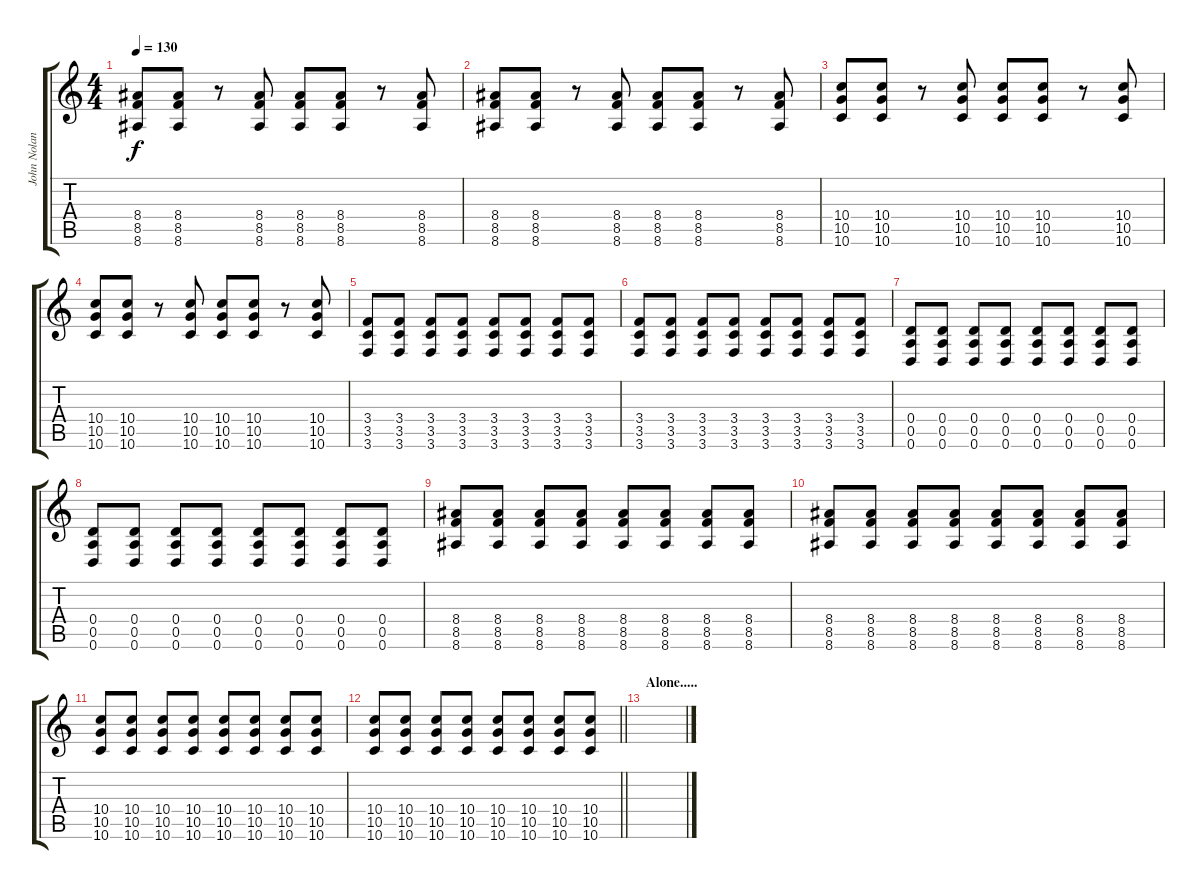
\track ("John Nolan-Rhythm Guitar" "John Nolan") {instrument electricguitarclean}
\staff {score tabs}
\tuning (E4 B3 G3 D3 A2 D2) {hide}
\ts (4 4)
\tempo 130
\clef g2
\ks c
(8.4 8.5 8.6).8{dy f} (8.4 8.5 8.6).8 r.8 (8.4 8.5 8.6).8 (8.4 8.5 8.6).8 (8.4 8.5 8.6).8 r.8 (8.4 8.5 8.6).8 |
(8.4 8.5 8.6).8 (8.4 8.5 8.6).8 r.8 (8.4 8.5 8.6).8 (8.4 8.5 8.6).8 (8.4 8.5 8.6).8 r.8 (8.4 8.5 8.6).8 |
(10.4 10.5 10.6).8 (10.4 10.5 10.6).8 r.8 (10.4 10.5 10.6).8 (10.4 10.5 10.6).8 (10.4 10.5 10.6).8 r.8 (10.4 10.5 10.6).8 |
(10.4 10.5 10.6).8 (10.4 10.5 10.6).8 r.8 (10.4 10.5 10.6).8 (10.4 10.5 10.6).8 (10.4 10.5 10.6).8 r.8 (10.4 10.5 10.6).8 |
(3.4 3.5 3.6).8 (3.4 3.5 3.6).8 (3.4 3.5 3.6).8 (3.4 3.5 3.6).8 (3.4 3.5 3.6).8 (3.4 3.5 3.6).8 (3.4 3.5 3.6).8 (3.4 3.5 3.6).8 |
(3.4 3.5 3.6).8 (3.4 3.5 3.6).8 (3.4 3.5 3.6).8 (3.4 3.5 3.6).8 (3.4 3.5 3.6).8 (3.4 3.5 3.6).8 (3.4 3.5 3.6).8 (3.4 3.5 3.6).8 |
(0.4 0.5 0.6).8 (0.4 0.5 0.6).8 (0.4 0.5 0.6).8 (0.4 0.5 0.6).8 (0.4 0.5 0.6).8 (0.4 0.5 0.6).8 (0.4 0.5 0.6).8 (0.4 0.5 0.6).8 |
(0.4 0.5 0.6).8 (0.4 0.5 0.6).8 (0.4 0.5 0.6).8 (0.4 0.5 0.6).8 (0.4 0.5 0.6).8 (0.4 0.5 0.6).8 (0.4 0.5 0.6).8 (0.4 0.5 0.6).8 |
(8.4 8.5 8.6).8 (8.4 8.5 8.6).8 (8.4 8.5 8.6).8 (8.4 8.5 8.6).8 (8.4 8.5 8.6).8 (8.4 8.5 8.6).8 (8.4 8.5 8.6).8 (8.4 8.5 8.6).8 |
(8.4 8.5 8.6).8 (8.4 8.5 8.6).8 (8.4 8.5 8.6).8 (8.4 8.5 8.6).8 (8.4 8.5 8.6).8 (8.4 8.5 8.6).8 (8.4 8.5 8.6).8 (8.4 8.5 8.6).8 |
(10.4 10.5 10.6).8 (10.4 10.5 10.6).8 (10.4 10.5 10.6).8 (10.4 10.5 10.6).8 (10.4 10.5 10.6).8 (10.4 10.5 10.6).8 (10.4 10.5 10.6).8 (10.4 10.5 10.6).8 |
\barLineRight lightlight
(10.4 10.5 10.6).8 (10.4 10.5 10.6).8 (10.4 10.5 10.6).8 (10.4 10.5 10.6).8 (10.4 10.5 10.6).8 (10.4 10.5 10.6).8 (10.4 10.5 10.6).8 (10.4 10.5 10.6).8 |
\section ("" "Alone.....")
